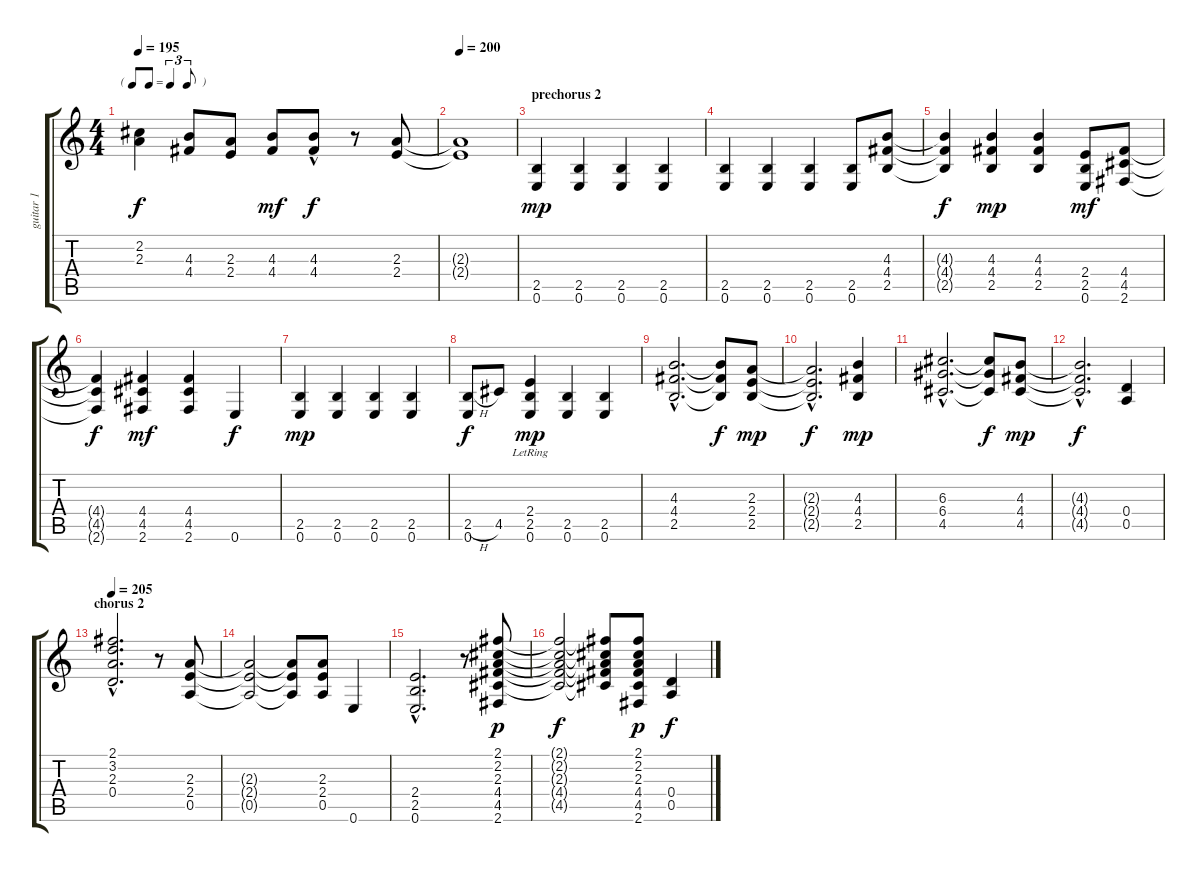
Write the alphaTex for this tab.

\track ("guitar 1" "guitar 1") {instrument overdrivenguitar}
\staff {score tabs}
\tuning (E4 B3 G3 D3 A2 E2) {hide}
\ts (4 4)
\tf triplet8th
\tempo 195
\clef g2
\ks c
(2.2{t} 2.3{t}).4{dy f} (4.3 4.4).8 (2.3 2.4).8 (4.3 4.4).8{dy mf} (4.3{hac} 4.4{hac}).8{dy f} r.8 (2.3 2.4).8 |
\tempo 200
(2.3{t} 2.4{t}).1 |
\section ("" "prechorus 2")
(2.5 0.6).4{dy mp} (2.5 0.6).4 (2.5 0.6).4 (2.5 0.6).4 |
(2.5 0.6).4 (2.5 0.6).4 (2.5 0.6).4 (2.5 0.6).8 (4.3 4.4 2.5).8 |
(4.3{t} 4.4{t} 2.5{t}).4{dy f} (4.3 4.4 2.5).4{dy mp} (4.3 4.4 2.5).4 (2.4 2.5 0.6).8{dy mf} (4.4 4.5 2.6).8 |
(4.4{t} 4.5{t} 2.6{t}).4{dy f} (4.4 4.5 2.6).4{dy mf} (4.4 4.5 2.6).4 0.6.4{dy f} |
(2.5 0.6).4{dy mp} (2.5 0.6).4 (2.5 0.6).4 (2.5 0.6).4 |
(2.5{h} 0.6).8{dy f} 4.5.8 (2.4{lr} 2.5 0.6).4{dy mp} (2.5 0.6).4 (2.5 0.6).4 |
(4.3{hac} 4.4{hac} 2.5{hac}).2{d} (4.3{t} 4.4{t} 2.5{t}).8{dy f} (2.3 2.4 2.5).8{dy mp} |
(2.3{hac t} 2.4{hac t} 2.5{hac t}).2{d dy f} (4.3 4.4 2.5).4{dy mp} |
(6.3{hac} 6.4{hac} 4.5{hac}).2{d} (6.3{t} 6.4{t} 4.5{t}).8{dy f} (4.3 4.4 4.5).8{dy mp} |
(4.3{hac t} 4.4{hac t} 4.5{hac t}).2{d dy f} (0.4 0.5).4 |
\section ("" "chorus 2")
\tempo 205
(2.1{hac} 3.2{hac} 2.3{hac} 0.4{hac}).2{d} r.8 (2.3 2.4 0.5).8 |
(2.3{t} 2.4{t} 0.5{t}).2 (2.3{t} 2.4{t} 0.5{t}).8 (2.3 2.4 0.5).8 0.6.4 |
(2.4{hac} 2.5{hac} 0.6{hac}).2{d} r.8 (2.1 2.2 2.3 4.4 4.5 2.6).8{dy p} |
(2.1{t} 2.2{t} 2.3{t} 4.4{t} 4.5{t}).2{dy f} (2.1{t} 2.2{t} 2.3{t} 4.4{t} 4.5{t}).8 (2.1 2.2 2.3 4.4 4.5 2.6).8{dy p} (0.4 0.5).4{dy f}
